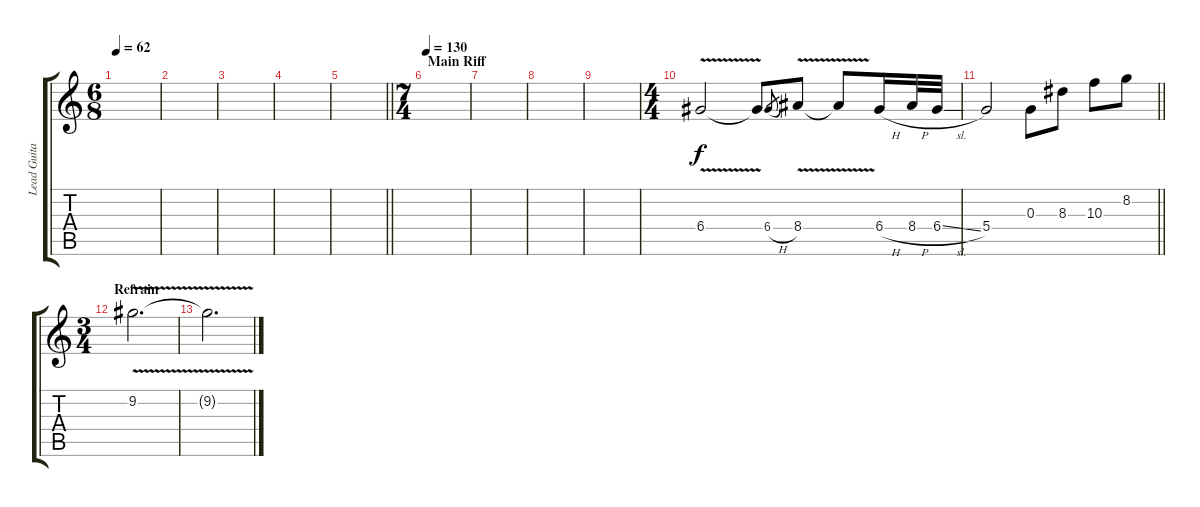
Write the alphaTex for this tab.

\track ("Lead Guitar 1" "Lead Guita") {instrument distortionguitar}
\staff {score tabs}
\tuning (E4 B3 G3 D3 A2 E2) {hide}
\ts (6 8)
\tempo 62
\clef g2
\ks c
|
|
|
|
\barLineRight lightlight
|
\ts (7 4)
\section ("" "Main Riff")
\tempo 130
|
|
|
|
\ts (4 4)
6.4{v}.2 6.4{t}.8 6.4{h}.8{gr} 8.4{v}.8 8.4{t}.8 6.4{h}.16 8.4{h}.32 6.4{sl}.32 |
\barLineRight lightlight
5.4.2 0.3.8 8.3.8 10.3.8 8.2.8 |
\ts (3 4)
\section ("" "Refrain")
9.2{v}.2{d} |
9.2{t}.2{d}
